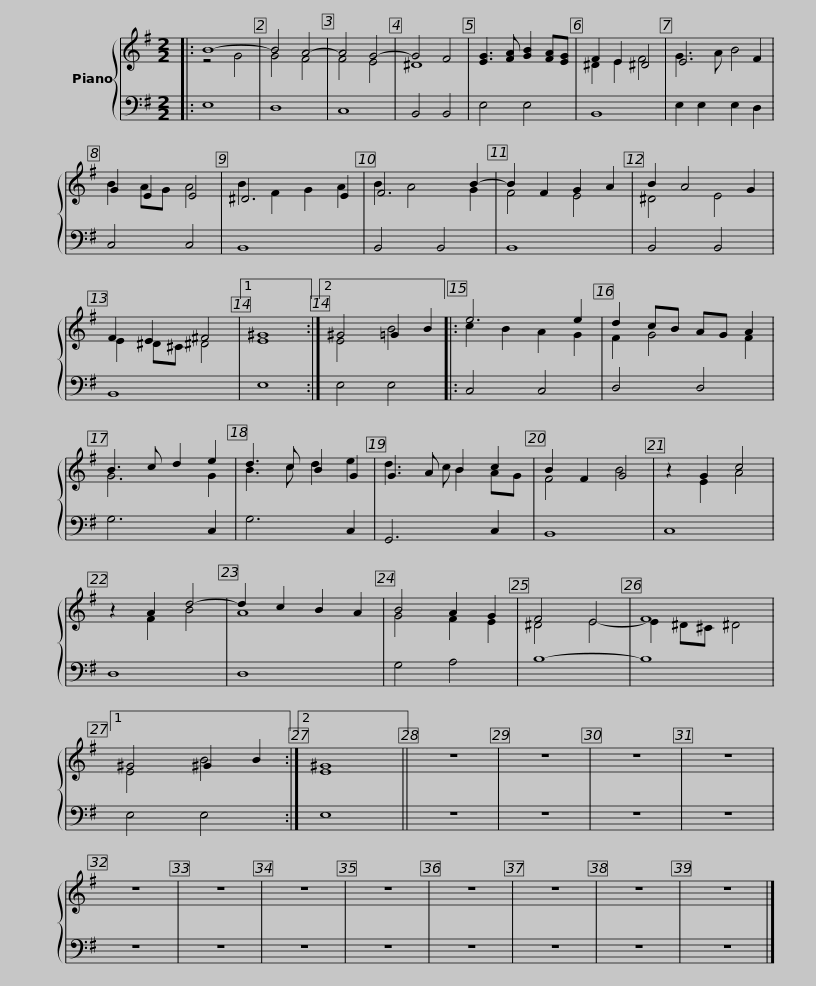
X:1
%%score { ( 1 2 ) | 3 }
L:1/8
M:2/2
I:linebreak $
K:G
V:1 treble
V:2 treble
V:3 bass
V:1
|: B8- | B4 A4- | A4 G4- | G4 F4 | [EG]3 [FA] [GB]2 [FA][EG] | %5
 F2 E2 ^D4 | E6 F2 | G2 E2 E4 |$ ^D6 E2 | F6 B2- | %10
 B2 F2 G2 A2 | B2 A4 G2 | F2 E2 ^F4 |1 ^G8 :|2 ^G4 =G2 B2 |:$ %15
 e6 e2 | d2 cB AG A2 | B3 c d2 e2 | d3 c B2 G2 | G3 A B2 c2 | %20
 B2 F2 G4 | z2 G2 c4 |$ z2 A2 d4- | d2 c2 B2 A2 | B4 A2 G2 | %25
 F4 E4 | F8 |1 ^G4 ^G2 B2 :|2 ^G8 || z8 | %30
 z8 | z8 | z8 |$ z8 | z8 | %35
 z8 | z8 | z8 | z8 | z8 | %40
 z8 |] %41
V:2
|: z4 G4 | G4 F4 | F4 E4 | ^D8 | x8 | %5
 ^D2 E2 F4 | G3 A B4 | B2 AG A4 |$ B2 F2 G2 A2 | B2 A4 G2 | %10
 F4 E4 | ^D4 E4 | E2 ^D^C ^D4 |1 E8 :|2 E4 B4 |:$ %15
 c2 B2 A2 G2 | F2 G4 F2 | G6 G2 | B3 c d2 e2 | d3 c B2 AG | %20
 F4 B4 | z2 E2 A4 |$ z2 F2 B4 | A8 | G4 F2 E2 | %25
 ^D4 E4- | E2 ^D^C ^D4 |1 E4 B4 :|2 E8 || x8 | %30
 x8 | x8 | x8 |$ x8 | x8 | %35
 x8 | x8 | x8 | x8 | x8 | %40
 x8 |] %41
V:3
|: E,8 | D,8 | C,8 | B,,4 B,,4 | E,4 E,4 | %5
 B,,8 | E,2 E,2 E,2 D,2 | C,4 C,4 |$ B,,8 | B,,4 B,,4 | %10
 B,,8 | B,,4 B,,4 | B,,8 |1 E,8 :|2 E,4 E,4 |:$ %15
 C,4 C,4 | D,4 D,4 | G,6 C,2 | G,6 C,2 | G,,6 C,2 | %20
 B,,8 | C,8 |$ D,8 | D,8 | G,4 A,4 | %25
 B,8- | B,8 |1 E,4 E,4 :|2 E,8 || z8 | %30
 z8 | z8 | z8 |$ z8 | z8 | %35
 z8 | z8 | z8 | z8 | z8 | %40
 z8 |] %41
